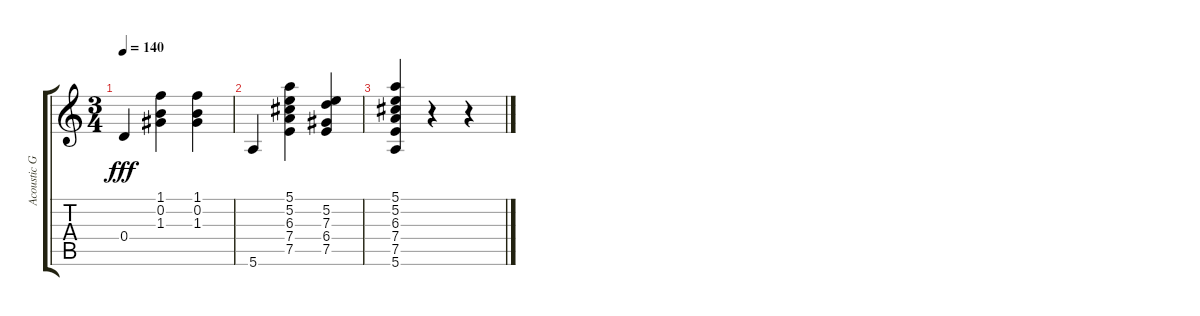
\track ("Acoustic Guitar " "Acoustic G") {instrument acousticguitarnylon}
\staff {score tabs}
\tuning (E4 B3 G3 D3 A2 E2) {hide}
\ts (3 4)
\tempo 140
\clef g2
\ks c
0.4.4{dy fff} (1.1 0.2 1.3).4 (1.1 0.2 1.3).4 |
5.6.4 (5.1 5.2 6.3 7.4 7.5).4 (5.2 7.3 6.4 7.5).4 |
(5.1 5.2 6.3 7.4 7.5 5.6).4 r.4 r.4
